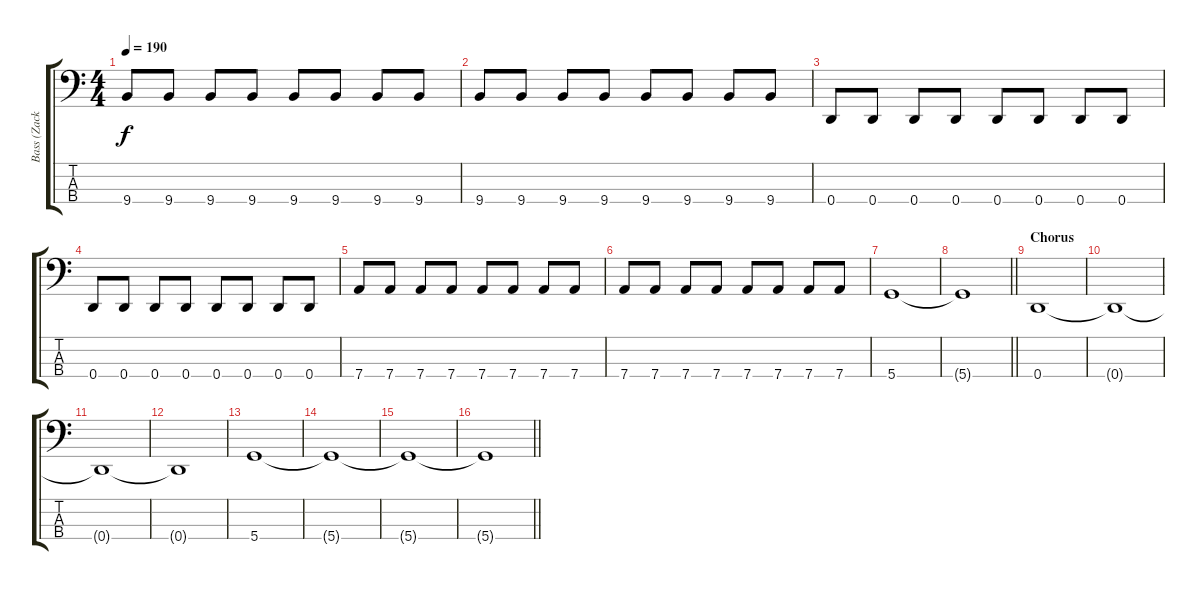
\track ("Bass (Zack)" "Bass (Zack") {instrument electricbassfinger}
\staff {score tabs}
\tuning (G2 D2 A1 D1) {hide}
\ts (4 4)
\tempo 190
\clef f4
\ks c
9.4.8{dy f} 9.4.8 9.4.8 9.4.8 9.4.8 9.4.8 9.4.8 9.4.8 |
9.4.8 9.4.8 9.4.8 9.4.8 9.4.8 9.4.8 9.4.8 9.4.8 |
0.4.8 0.4.8 0.4.8 0.4.8 0.4.8 0.4.8 0.4.8 0.4.8 |
0.4.8 0.4.8 0.4.8 0.4.8 0.4.8 0.4.8 0.4.8 0.4.8 |
7.4.8 7.4.8 7.4.8 7.4.8 7.4.8 7.4.8 7.4.8 7.4.8 |
7.4.8 7.4.8 7.4.8 7.4.8 7.4.8 7.4.8 7.4.8 7.4.8 |
5.4.1 |
\barLineRight lightlight
5.4{t}.1 |
\section ("" "Chorus")
0.4.1 |
0.4{t}.1 |
0.4{t}.1 |
0.4{t}.1 |
5.4.1 |
5.4{t}.1 |
5.4{t}.1 |
\barLineRight lightlight
5.4{t}.1
